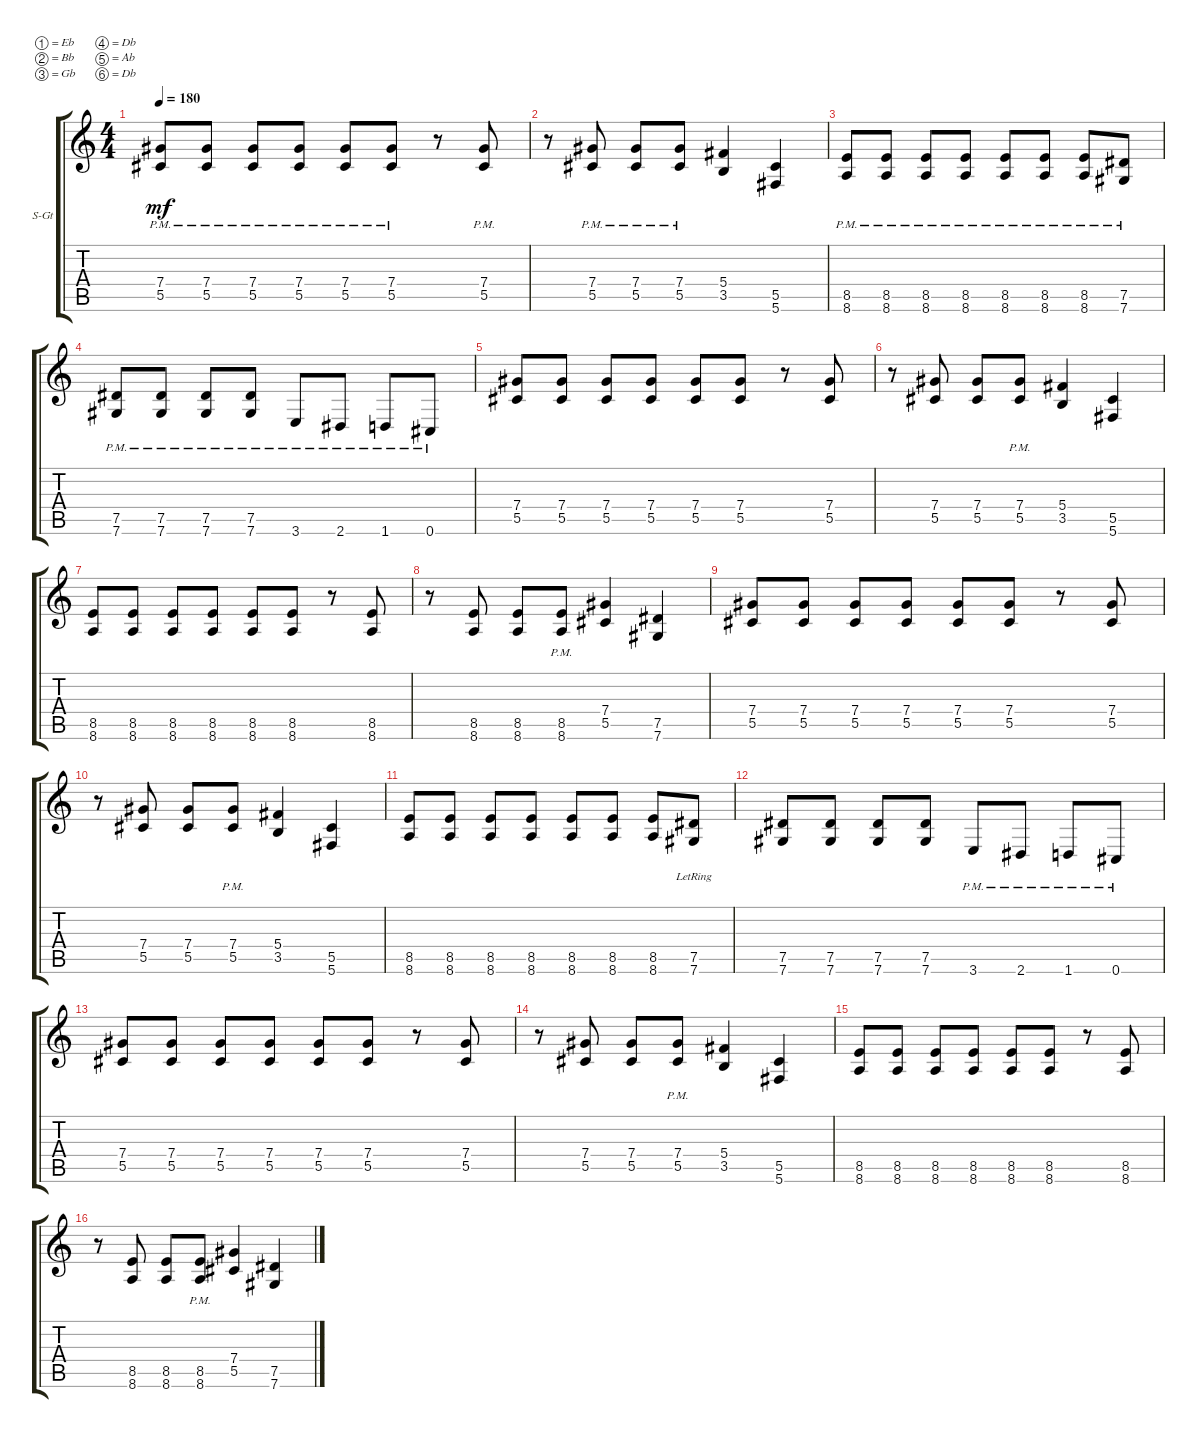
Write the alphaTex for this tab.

\defaultSystemsLayout 4
\bracketExtendMode groupsimilarinstruments
\firstSystemTrackNameOrientation horizontal
\otherSystemsTrackNameOrientation horizontal
\track ("Steel Guitar" "S-Gt") {instrument acousticguitarsteel}
\staff {score tabs}
\tuning (Eb4 Bb3 Gb3 Db3 Ab2 Db2)
\ts (4 4)
\tempo 180
\clef g2
\ks c
(5.5{pm} 7.4{pm}).8{dy mf} (5.5{pm} 7.4{pm}).8 (5.5{pm} 7.4{pm}).8 (5.5{pm} 7.4{pm}).8 (5.5{pm} 7.4{pm}).8 (5.5{pm} 7.4{pm}).8 r.8 (5.5{pm} 7.4{pm}).8 |
r.8 (5.5{pm} 7.4{pm}).8 (5.5{pm} 7.4{pm}).8 (7.4{pm} 5.5{pm}).8 (5.4 3.5).4 (5.6 5.5).4 |
(8.6{pm} 8.5{pm}).8 (8.5{pm} 8.6{pm}).8 (8.6{pm} 8.5{pm}).8 (8.5{pm} 8.6{pm}).8 (8.6{pm} 8.5{pm}).8 (8.6{pm} 8.5{pm}).8 (8.5{pm} 8.6{pm}).8 (7.5{pm} 7.6{pm}).8 |
(7.5{pm} 7.6{pm}).8 (7.5{pm} 7.6{pm}).8 (7.5{pm} 7.6{pm}).8 (7.5{pm} 7.6{pm}).8 3.6{pm}.8 2.6{pm}.8 1.6{pm}.8 0.6{pm}.8 |
(5.5 7.4).8 (5.5 7.4).8 (5.5 7.4).8 (5.5 7.4).8 (5.5 7.4).8 (5.5 7.4).8 r.8 (7.4 5.5).8 |
r.8 (7.4 5.5).8 (5.5 7.4).8 (5.5{pm} 7.4{pm}).8 (3.5 5.4).4 (5.6 5.5).4 |
(8.6 8.5).8 (8.5 8.6).8 (8.6 8.5).8 (8.5 8.6).8 (8.6 8.5).8 (8.5 8.6).8 r.8 (8.5 8.6).8 |
r.8 (8.6 8.5).8 (8.5 8.6).8 (8.6{pm} 8.5{pm}).8 (5.5 7.4).4 (7.6 7.5).4 |
(5.5 7.4).8 (5.5 7.4).8 (5.5 7.4).8 (5.5 7.4).8 (5.5 7.4).8 (5.5 7.4).8 r.8 (5.5 7.4).8 |
r.8 (5.5 7.4).8 (5.5 7.4).8 (7.4{pm} 5.5{pm}).8 (5.4 3.5).4 (5.6 5.5).4 |
(8.6 8.5).8 (8.5 8.6).8 (8.6 8.5).8 (8.5 8.6).8 (8.6 8.5).8 (8.6 8.5).8 (8.5 8.6).8 (7.5{lr} 7.6{lr}).8 |
(7.5 7.6).8 (7.5 7.6).8 (7.5 7.6).8 (7.5 7.6).8 3.6{pm}.8 2.6{pm}.8 1.6{pm}.8 0.6{pm}.8 |
(5.5 7.4).8 (5.5 7.4).8 (5.5 7.4).8 (5.5 7.4).8 (5.5 7.4).8 (5.5 7.4).8 r.8 (7.4 5.5).8 |
r.8 (7.4 5.5).8 (5.5 7.4).8 (5.5{pm} 7.4{pm}).8 (3.5 5.4).4 (5.6 5.5).4 |
(8.6 8.5).8 (8.5 8.6).8 (8.6 8.5).8 (8.5 8.6).8 (8.6 8.5).8 (8.5 8.6).8 r.8 (8.5 8.6).8 |
r.8 (8.6 8.5).8 (8.5 8.6).8 (8.6{pm} 8.5{pm}).8 (5.5 7.4).4 (7.6 7.5).4
